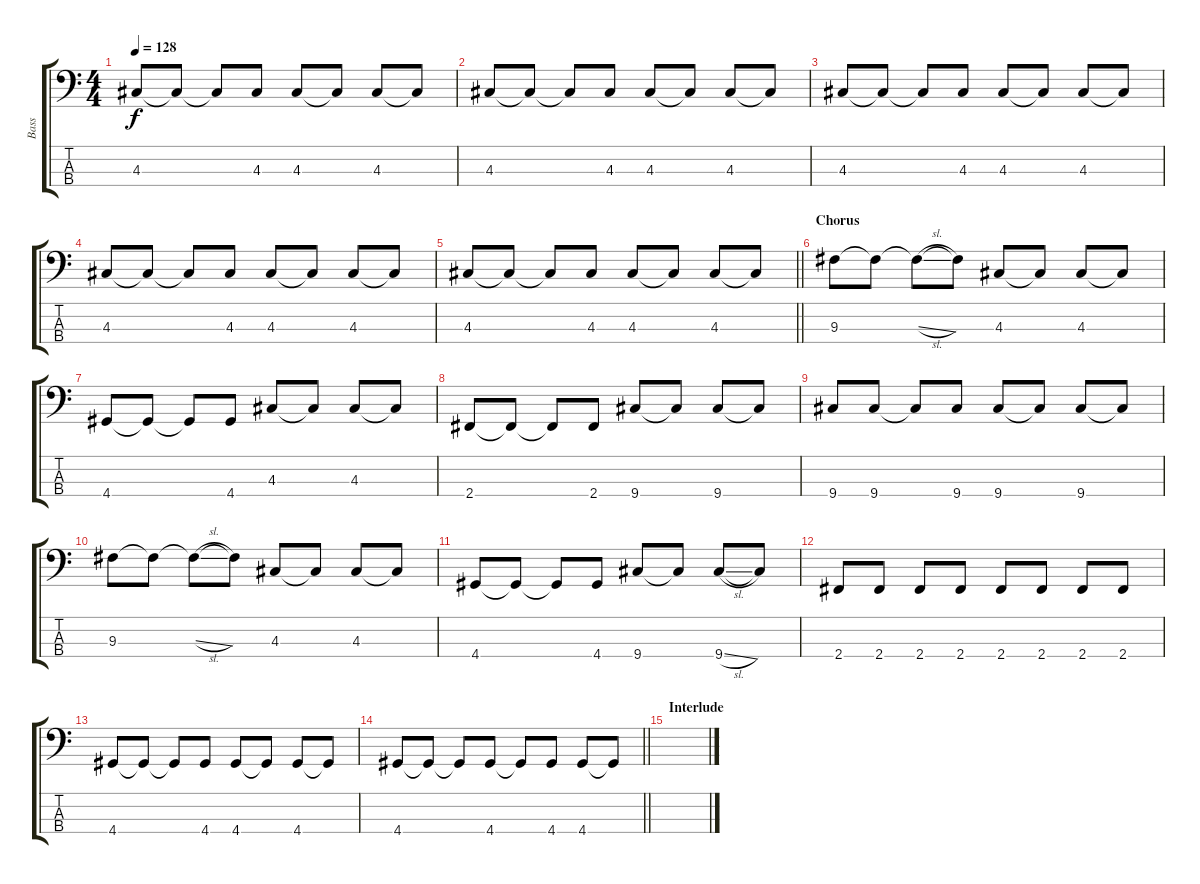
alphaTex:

\track ("Bass" "Bass") {instrument electricbassfinger}
\staff {score tabs}
\tuning (G2 D2 A1 E1) {hide}
\ts (4 4)
\tempo 128
\clef f4
\ks c
4.3.8{dy f} 4.3{t}.8 4.3{t}.8 4.3.8 4.3.8 4.3{t}.8 4.3.8 4.3{t}.8 |
4.3.8 4.3{t}.8 4.3{t}.8 4.3.8 4.3.8 4.3{t}.8 4.3.8 4.3{t}.8 |
4.3.8 4.3{t}.8 4.3{t}.8 4.3.8 4.3.8 4.3{t}.8 4.3.8 4.3{t}.8 |
4.3.8 4.3{t}.8 4.3{t}.8 4.3.8 4.3.8 4.3{t}.8 4.3.8 4.3{t}.8 |
\barLineRight lightlight
4.3.8 4.3{t}.8 4.3{t}.8 4.3.8 4.3.8 4.3{t}.8 4.3.8 4.3{t}.8 |
\section ("" "Chorus")
9.3.8 9.3{t}.8 9.3{sl t}.8 9.3{t}.8 4.3.8 4.3{t}.8 4.3.8 4.3{t}.8 |
4.4.8 4.4{t}.8 4.4{t}.8 4.4.8 4.3.8 4.3{t}.8 4.3.8 4.3{t}.8 |
2.4.8 2.4{t}.8 2.4{t}.8 2.4.8 9.4.8 9.4{t}.8 9.4.8 9.4{t}.8 |
9.4.8 9.4.8 9.4{t}.8 9.4.8 9.4.8 9.4{t}.8 9.4.8 9.4{t}.8 |
9.3.8 9.3{t}.8 9.3{sl t}.8 9.3{t}.8 4.3.8 4.3{t}.8 4.3.8 4.3{t}.8 |
4.4.8 4.4{t}.8 4.4{t}.8 4.4.8 9.4.8 9.4{t}.8 9.4{sl}.8 9.4{t}.8 |
2.4.8 2.4.8 2.4.8 2.4.8 2.4.8 2.4.8 2.4.8 2.4.8 |
4.4.8 4.4{t}.8 4.4{t}.8 4.4.8 4.4.8 4.4{t}.8 4.4.8 4.4{t}.8 |
\barLineRight lightlight
4.4.8 4.4{t}.8 4.4{t}.8 4.4.8 4.4{t}.8 4.4.8 4.4.8 4.4{t}.8 |
\section ("" "Interlude")
